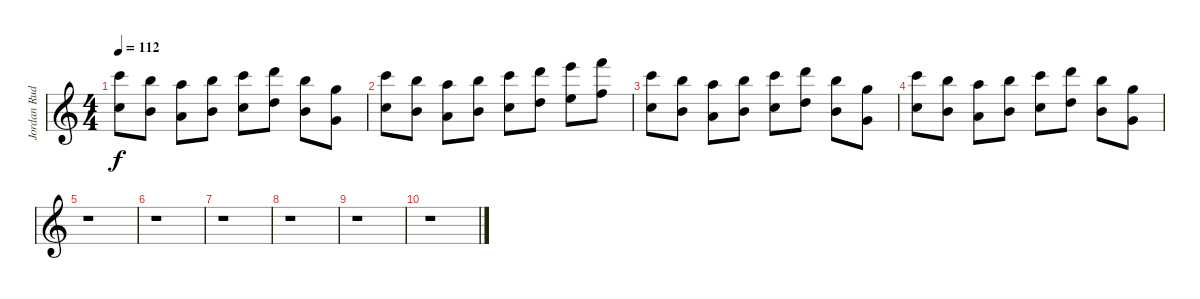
\track ("Jordan Rudess" "Jordan Rud") {instrument lead2sawtooth}
\staff {score}
\tuning (E4 B3 G3 D3 A2 E2 B1) {hide}
\ts (4 4)
\tempo 112
\clef g2
\ks c
(20.1 22.4).8{dy f instrument stringensemble1} (19.1 21.4).8 (17.1 19.4).8 (19.1 21.4).8 (20.1 22.4).8 (22.1 24.4).8 (19.1 21.4).8 (20.2 22.5).8 |
(20.1 22.4).8{instrument stringensemble1} (19.1 21.4).8 (17.1 19.4).8 (19.1 21.4).8 (20.1 22.4).8 (22.1 24.4).8 (24.1 26.4).8 (25.1 27.4).8 |
(20.1 22.4).8{instrument stringensemble1} (19.1 21.4).8 (17.1 19.4).8 (19.1 21.4).8 (20.1 22.4).8 (22.1 24.4).8 (19.1 21.4).8 (20.2 22.5).8 |
(20.1 22.4).8{instrument stringensemble1} (19.1 21.4).8 (17.1 19.4).8 (19.1 21.4).8 (20.1 22.4).8 (22.1 24.4).8 (19.1 21.4).8 (20.2 22.5).8 |
r.1 |
r.1 |
r.1 |
r.1 |
r.1 |
r.1
